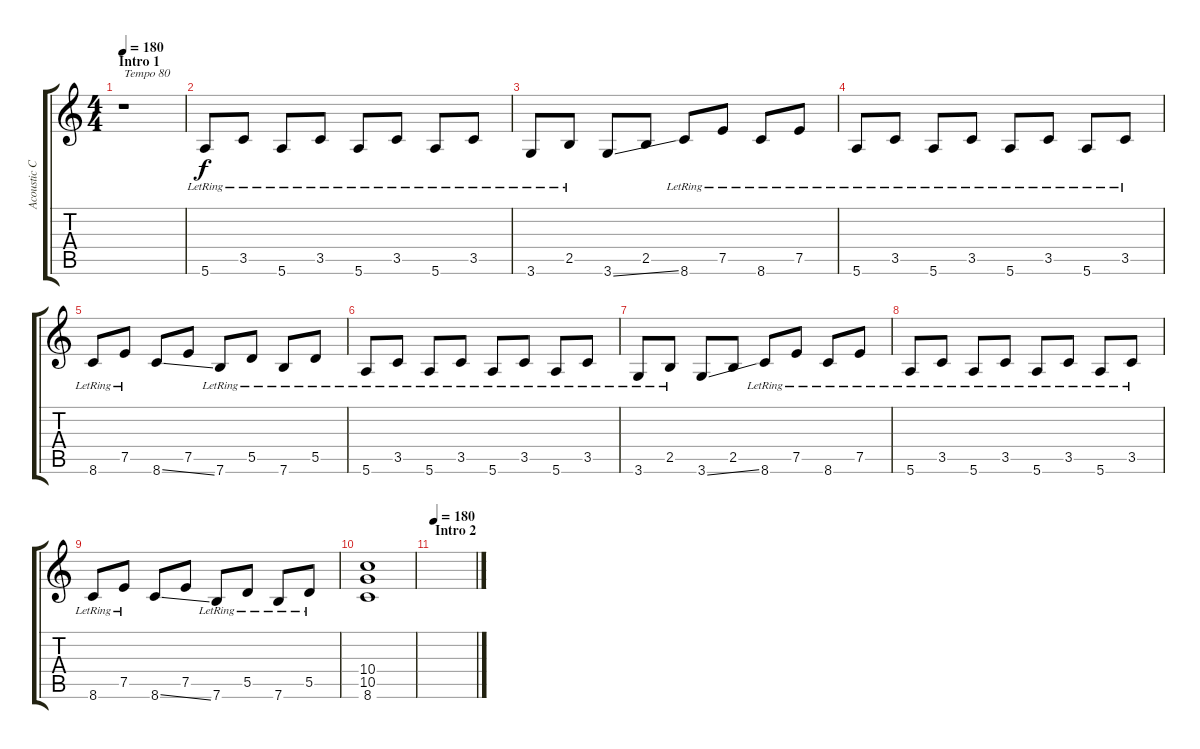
\track ("Acoustic Chords" "Acoustic C") {instrument acousticguitarsteel}
\staff {score tabs}
\tuning (E4 B3 G3 D3 A2 E2) {hide}
\ts (4 4)
\section ("" "Intro 1")
\tempo 180
\tempo 80
\tempo 180
\clef g2
\ks c
r.1{txt "Tempo 80" dy f volume 0 instrument acousticguitarsteel} |
5.6{lr}.8{volume 13} 3.5{lr}.8 5.6{lr}.8 3.5{lr}.8 5.6{lr}.8 3.5{lr}.8 5.6{lr}.8 3.5{lr}.8 |
3.6{lr}.8 2.5{lr}.8 3.6{ss}.8 2.5.8 8.6{lr}.8 7.5{lr}.8 8.6{lr}.8 7.5{lr}.8 |
5.6{lr}.8 3.5{lr}.8 5.6{lr}.8 3.5{lr}.8 5.6{lr}.8 3.5{lr}.8 5.6{lr}.8 3.5{lr}.8 |
8.6{lr}.8 7.5{lr}.8 8.6{ss}.8 7.5.8 7.6{lr}.8 5.5{lr}.8 7.6{lr}.8 5.5{lr}.8 |
5.6{lr}.8 3.5{lr}.8 5.6{lr}.8 3.5{lr}.8 5.6{lr}.8 3.5{lr}.8 5.6{lr}.8 3.5{lr}.8 |
3.6{lr}.8 2.5{lr}.8 3.6{ss}.8 2.5.8 8.6{lr}.8 7.5{lr}.8 8.6{lr}.8 7.5{lr}.8 |
5.6{lr}.8 3.5{lr}.8 5.6{lr}.8 3.5{lr}.8 5.6{lr}.8 3.5{lr}.8 5.6{lr}.8 3.5{lr}.8 |
8.6{lr}.8 7.5{lr}.8 8.6{ss}.8 7.5.8 7.6{lr}.8 5.5{lr}.8 7.6{lr}.8 5.5{lr}.8 |
(10.4 10.5 8.6).1 |
\section ("" "Intro 2")
\tempo 180
